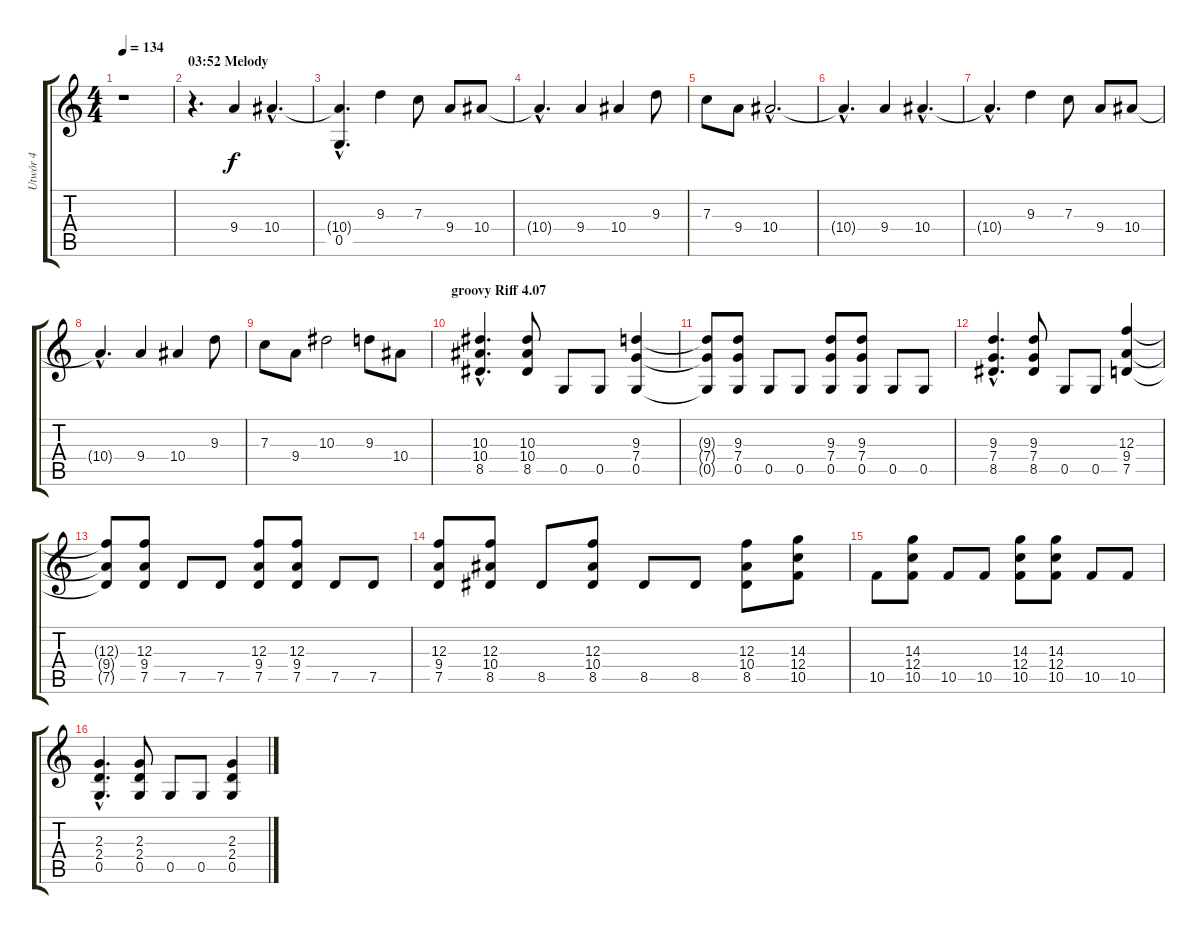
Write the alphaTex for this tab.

\track ("Utwór 4" "Utwór 4") {instrument distortionguitar}
\staff {score tabs}
\tuning (D4 A3 F3 C3 G2 D2) {hide}
\ts (4 4)
\tempo 134
\clef g2
\ks c
r.1{dy f} |
\section ("" "03:52 Melody")
r.4{d} 9.4.4 10.4{hac}.4{d} |
(10.4{hac t} 0.5{hac}).4{d} 9.3.4 7.3.8 9.4.8 10.4.8 |
10.4{hac t}.4{d} 9.4.4 10.4.4 9.3.8 |
7.3.8 9.4.8 10.4{hac}.2{d} |
10.4{hac t}.4{d} 9.4.4 10.4{hac}.4{d} |
10.4{hac t}.4{d} 9.3.4 7.3.8 9.4.8 10.4.8 |
10.4{hac t}.4{d} 9.4.4 10.4.4 9.3.8 |
7.3.8 9.4.8 10.3.2 9.3.8 10.4.8 |
\section ("" "groovy Riff 4.07")
(10.3{hac} 10.4{hac} 8.5{hac}).4{d} (10.3 10.4 8.5).8 0.5.8 0.5.8 (9.3 7.4 0.5).4 |
(9.3{t} 7.4{t} 0.5{t}).8 (9.3 7.4 0.5).8 0.5.8 0.5.8 (9.3 7.4 0.5).8 (9.3 7.4 0.5).8 0.5.8 0.5.8 |
(9.3{hac} 7.4{hac} 8.5{hac}).4{d} (9.3 7.4 8.5).8 0.5.8 0.5.8 (12.3 9.4 7.5).4 |
(12.3{t} 9.4{t} 7.5{t}).8 (12.3 9.4 7.5).8 7.5.8 7.5.8 (12.3 9.4 7.5).8 (12.3 9.4 7.5).8 7.5.8 7.5.8 |
(12.3 9.4 7.5).8 (12.3 10.4 8.5).8 8.5.8 (12.3 10.4 8.5).8 8.5.8 8.5.8 (12.3 10.4 8.5).8 (14.3 12.4 10.5).8 |
10.5.8 (14.3 12.4 10.5).8 10.5.8 10.5.8 (14.3 12.4 10.5).8 (14.3 12.4 10.5).8 10.5.8 10.5.8 |
(2.3{hac} 2.4{hac} 0.5{hac}).4{d} (2.3 2.4 0.5).8 0.5.8 0.5.8 (2.3 2.4 0.5).4
